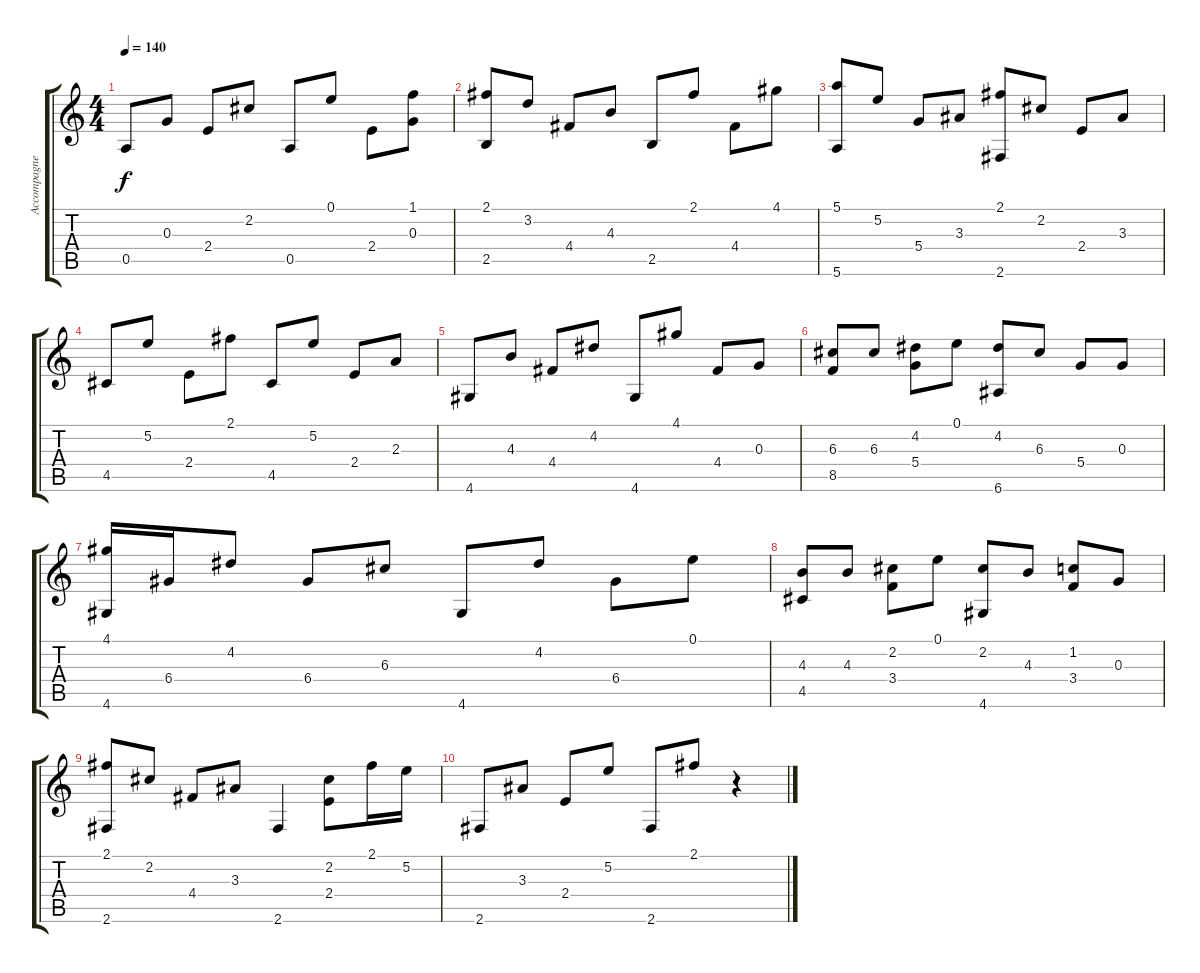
\track ("Accompagnement" "Accompagne") {instrument acousticguitarsteel}
\staff {score tabs}
\tuning (E4 B3 G3 D3 A2 E2) {hide}
\ts (4 4)
\tempo 140
\clef g2
\ks c
0.5.8{dy f} 0.3.8 2.4.8 2.2.8 0.5.8 0.1.8 2.4.8 (1.1 0.3).8 |
(2.1 2.5).8 3.2.8 4.4.8 4.3.8 2.5.8 2.1.8 4.4.8 4.1.8 |
(5.1 5.6).8 5.2.8 5.4.8 3.3.8 (2.1 2.6).8 2.2.8 2.4.8 3.3.8 |
4.5.8 5.2.8 2.4.8 2.1.8 4.5.8 5.2.8 2.4.8 2.3.8 |
4.6.8 4.3.8 4.4.8 4.2.8 4.6.8 4.1.8 4.4.8 0.3.8 |
(6.3 8.5).8 6.3.8 (4.2 5.4).8 0.1.8 (4.2 6.6).8 6.3.8 5.4.8 0.3.8 |
(4.1 4.6).16 6.4.16 4.2.8 6.4.8 6.3.8 4.6.8 4.2.8 6.4.8 0.1.8 |
(4.3 4.5).8 4.3.8 (2.2 3.4).8 0.1.8 (2.2 4.6).8 4.3.8 (1.2 3.4).8 0.3.8 |
(2.1 2.6).8 2.2.8 4.4.8 3.3.8 2.6.4 (2.2 2.4).8 2.1.16 5.2.16 |
2.6.8 3.3.8 2.4.8 5.2.8 2.6.8 2.1.8 r.4
